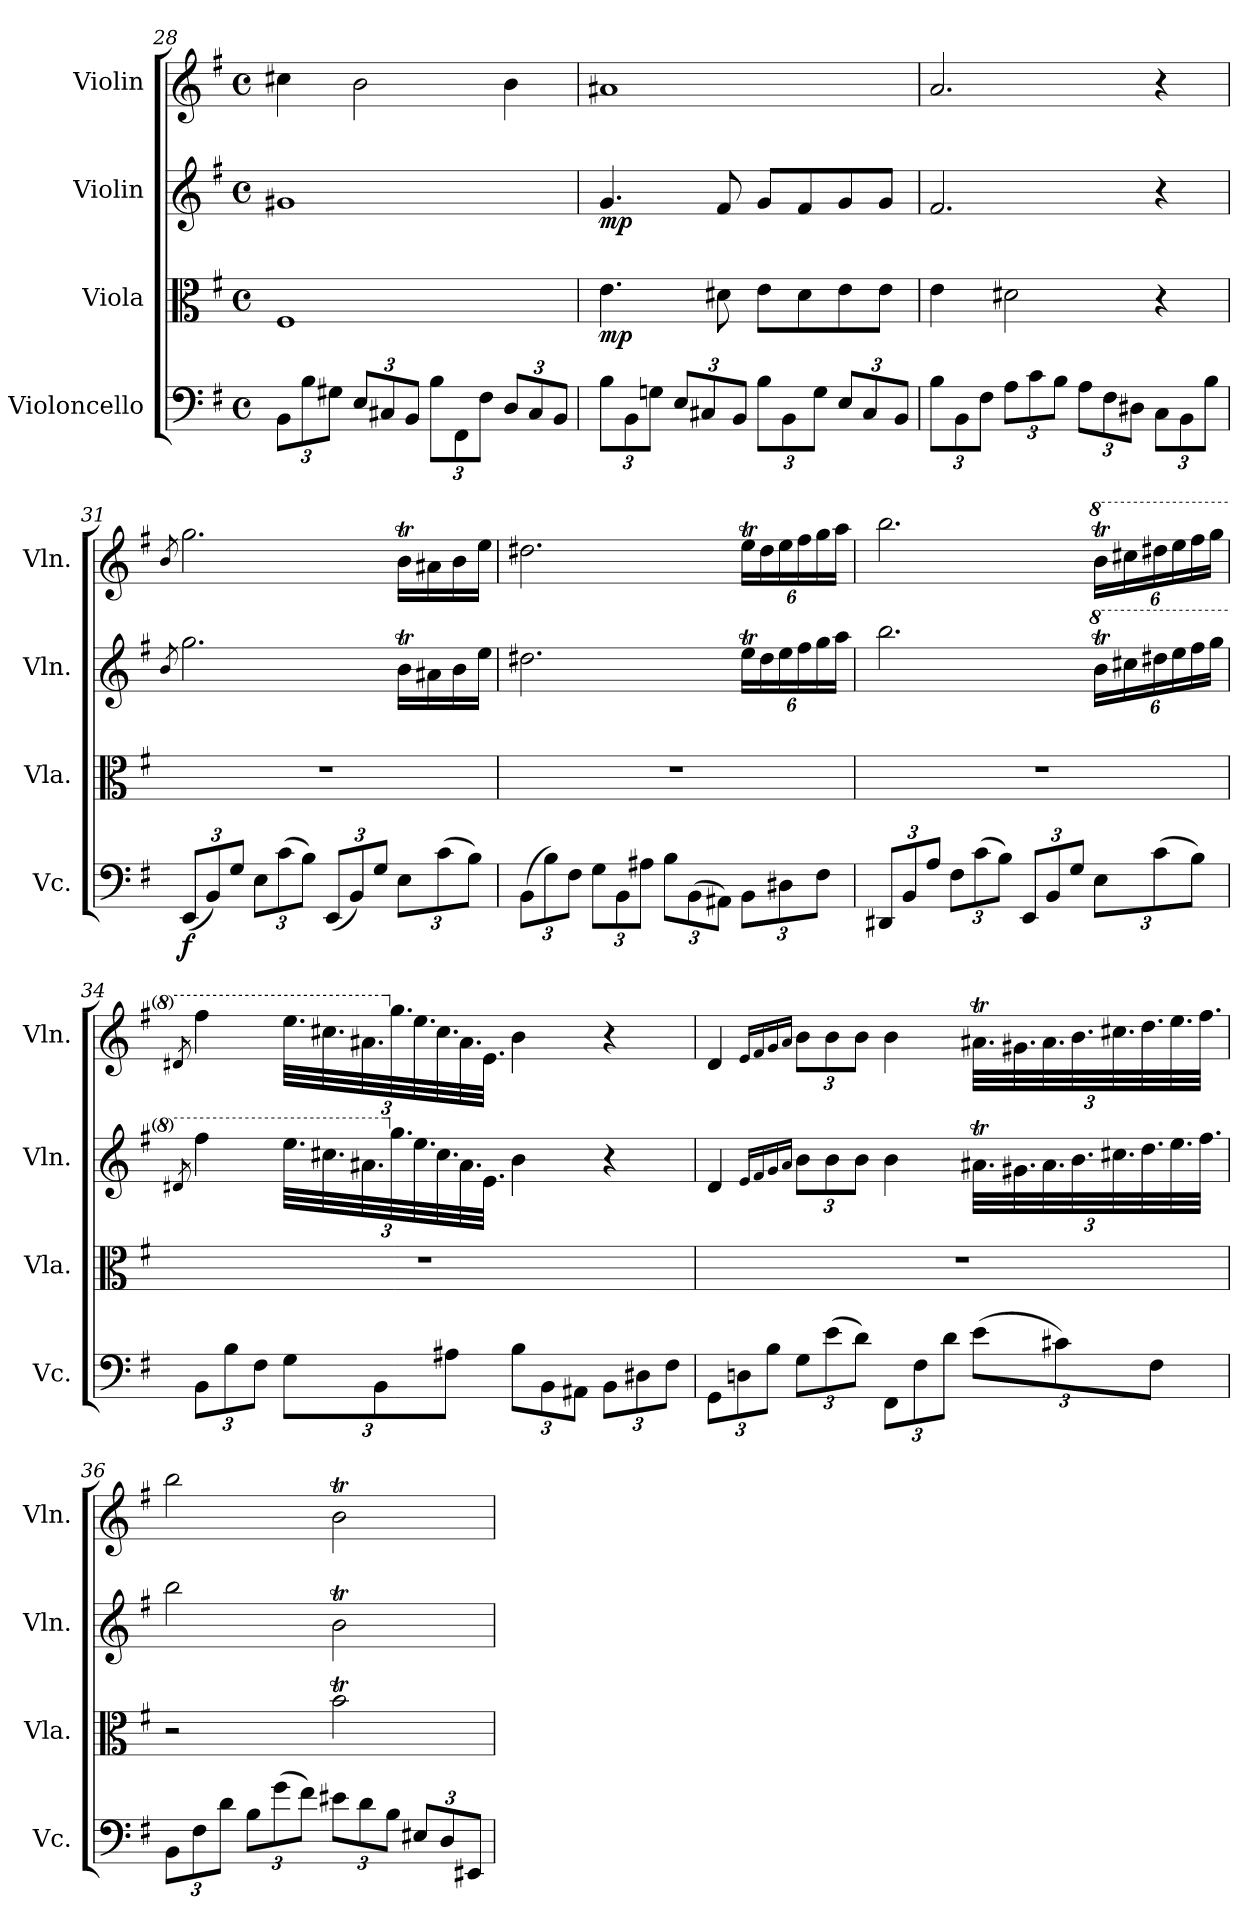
**kern	**dynam	**kern	**dynam	**kern	**dynam	**kern
*part4	*part4	*part3	*part3	*part2	*part2	*part1
*staff4	*staff4	*staff3	*staff3	*staff2	*staff2	*staff1
*I"Violoncello	*	*I"Viola	*	*I"Violin	*	*I"Violin
*I'Vc.	*	*I'Vla.	*	*I'Vln.	*	*I'Vln.
!!LO:LB:g=z
*clefF4	*	*clefC3	*	*clefG2	*	*clefG2
*k[f#]	*	*k[f#]	*	*k[f#]	*	*k[f#]
*M4/4	*	*M4/4	*	*M4/4	*	*M4/4
*met(c)	*	*met(c)	*	*met(c)	*	*met(c)
*Xbrackettup	*	*	*	*	*	*
=28	=28	=28	=28	=28	=28	=28
12BB\L	.	1F#	.	1g#X	.	4cc#X\
12B\	.	.	.	.	.	.
12G#X\J	.	.	.	.	.	.
12E/L	.	.	.	.	.	2b\
12C#X/	.	.	.	.	.	.
12BB/J	.	.	.	.	.	.
12B\L	.	.	.	.	.	.
12FF#\	.	.	.	.	.	.
12F#\J	.	.	.	.	.	.
12D/L	.	.	.	.	.	4b\
12C#/	.	.	.	.	.	.
12BB/J	.	.	.	.	.	.
=29	=29	=29	=29	=29	=29	=29
!	!	!	!LO:DY:b	!	!LO:DY:b	!
12B\L	.	4.e\	mp	4.g/	mp	1a#X
12BB\	.	.	.	.	.	.
12Gn\J	.	.	.	.	.	.
12E/L	.	.	.	.	.	.
12C#X/	.	.	.	.	.	.
.	.	8d#X\	.	8f#/	.	.
12BB/J	.	.	.	.	.	.
12B\L	.	8e\L	.	8g/L	.	.
12BB\	.	.	.	.	.	.
.	.	8d#\	.	8f#/	.	.
12G\J	.	.	.	.	.	.
12E/L	.	8e\	.	8g/	.	.
12C#/	.	.	.	.	.	.
.	.	8e\J	.	8g/J	.	.
12BB/J	.	.	.	.	.	.
=30	=30	=30	=30	=30	=30	=30
12B\L	.	4e\	.	2.f#/	.	2.a/
12BB\	.	.	.	.	.	.
12F#\J	.	.	.	.	.	.
12A\L	.	2d#X\	.	.	.	.
12c\	.	.	.	.	.	.
12B\J	.	.	.	.	.	.
12A\L	.	.	.	.	.	.
12F#\	.	.	.	.	.	.
12D#X\J	.	.	.	.	.	.
12C\L	.	4r	.	4r	.	4r
12BB\	.	.	.	.	.	.
12B\J	.	.	.	.	.	.
!!LO:LB:g=z
=31	=31	=31	=31	=31	=31	=31
.	.	.	.	8qb/	.	8qb/
!	!LO:DY:b	!	!	!	!	!
(<12EE/L	f	1r	.	2.gg\	.	2.gg\
12BB/)	.	.	.	.	.	.
12G/J	.	.	.	.	.	.
12E\L	.	.	.	.	.	.
(>12c\	.	.	.	.	.	.
12B\J)	.	.	.	.	.	.
(<12EE/L	.	.	.	.	.	.
12BB/)	.	.	.	.	.	.
12G/J	.	.	.	.	.	.
12E\L	.	.	.	16bt\LL	.	16bt\LL
.	.	.	.	16a#X\	.	16a#X\
(>12c\	.	.	.	.	.	.
.	.	.	.	16b\	.	16b\
12B\J)	.	.	.	.	.	.
.	.	.	.	16ee\JJ	.	16ee\JJ
=32	=32	=32	=32	=32	=32	=32
(>12BB\L	.	1r	.	2.dd#X\	.	2.dd#X\
12B\)	.	.	.	.	.	.
12F#\J	.	.	.	.	.	.
12G\L	.	.	.	.	.	.
12BB\	.	.	.	.	.	.
12A#X\J	.	.	.	.	.	.
12B\L	.	.	.	.	.	.
(>12BB\	.	.	.	.	.	.
12AA#X\J)	.	.	.	.	.	.
*	*	*	*	*Xbrackettup	*	*Xbrackettup
12BB\L	.	.	.	24eeT\LL	.	24eeT\LL
.	.	.	.	24dd#\	.	24dd#\
12D#X\	.	.	.	24ee\	.	24ee\
.	.	.	.	24ff#\	.	24ff#\
12F#\J	.	.	.	24gg\	.	24gg\
.	.	.	.	24aa\JJ	.	24aa\JJ
=33	=33	=33	=33	=33	=33	=33
12DD#X/L	.	1r	.	2.bb\	.	2.bb\
12BB/	.	.	.	.	.	.
12A/J	.	.	.	.	.	.
12F#\L	.	.	.	.	.	.
(>12c\	.	.	.	.	.	.
12B\J)	.	.	.	.	.	.
12EE/L	.	.	.	.	.	.
12BB/	.	.	.	.	.	.
12G/J	.	.	.	.	.	.
*	*	*	*	*8va	*	*
*	*	*	*	*	*	*8va
12E\L	.	.	.	24bbt\LL	.	24bbt\LL
.	.	.	.	24ccc#X\	.	24ccc#X\
(>12c\	.	.	.	24ddd#X\	.	24ddd#X\
.	.	.	.	24eee\	.	24eee\
12B\J)	.	.	.	24fff#\	.	24fff#\
.	.	.	.	24ggg\JJ	.	24ggg\JJ
!!LO:PB:g=z
=34	=34	=34	=34	=34	=34	=34
.	.	.	.	8qdd#X/	.	8qdd#X/
12BB\L	.	1r	.	4fff#\	.	4fff#\
12B\	.	.	.	.	.	.
12F#\J	.	.	.	.	.	.
12G\L	.	.	.	48.eee\LLL	.	48.eee\LLL
.	.	.	.	48.ccc#X\	.	48.ccc#X\
.	.	.	.	48.aa#X\	.	48.aa#X\
12BB\	.	.	.	.	.	.
*	*	*	*	*X8va	*	*
*	*	*	*	*	*	*X8va
.	.	.	.	48.gg\	.	48.gg\
.	.	.	.	48.ee\	.	48.ee\
.	.	.	.	48.cc#\	.	48.cc#\
12A#X\J	.	.	.	.	.	.
.	.	.	.	48.a#\	.	48.a#\
.	.	.	.	48.e\JJJ	.	48.e\JJJ
12B\L	.	.	.	4b\	.	4b\
12BB\	.	.	.	.	.	.
12AA#X\J	.	.	.	.	.	.
12BB\L	.	.	.	4r	.	4r
12D#X\	.	.	.	.	.	.
12F#\J	.	.	.	.	.	.
=35	=35	=35	=35	=35	=35	=35
12GG\L	.	1r	.	4d/	.	4d/
12Dn\	.	.	.	.	.	.
12B\J	.	.	.	.	.	.
.	.	.	.	16qe/LL	.	16qe/LL
.	.	.	.	16qf#/	.	16qf#/
.	.	.	.	16qg/	.	16qg/
.	.	.	.	16qa/JJ	.	16qa/JJ
12G\L	.	.	.	12b\L	.	12b\L
(>12e\	.	.	.	12b\	.	12b\
12d\J)	.	.	.	12b\J	.	12b\J
12FF#\L	.	.	.	4b\	.	4b\
12F#\	.	.	.	.	.	.
12d\J	.	.	.	.	.	.
(>12e\L	.	.	.	48.a#Xt\LLL	.	48.a#Xt\LLL
.	.	.	.	48.g#X\	.	48.g#X\
.	.	.	.	48.a#\	.	48.a#\
12c#X\)	.	.	.	.	.	.
.	.	.	.	48.b\	.	48.b\
.	.	.	.	48.cc#X\	.	48.cc#X\
.	.	.	.	48.dd\	.	48.dd\
12F#\J	.	.	.	.	.	.
.	.	.	.	48.ee\	.	48.ee\
.	.	.	.	48.ff#\JJJ	.	48.ff#\JJJ
!!LO:LB:g=z
=36	=36	=36	=36	=36	=36	=36
12BB\L	.	2r	.	2bb\	.	2bb\
12F#\	.	.	.	.	.	.
12d\J	.	.	.	.	.	.
12B\L	.	.	.	.	.	.
(>12g\	.	.	.	.	.	.
12f#\J)	.	.	.	.	.	.
12e#X\L	.	2bt\	.	2bt\	.	2bt\
12d\	.	.	.	.	.	.
12B\J	.	.	.	.	.	.
12E#X/L	.	.	.	.	.	.
12D/	.	.	.	.	.	.
12EE#X/J	.	.	.	.	.	.
=	=	=	=	=	=	=
*-	*-	*-	*-	*-	*-	*-
